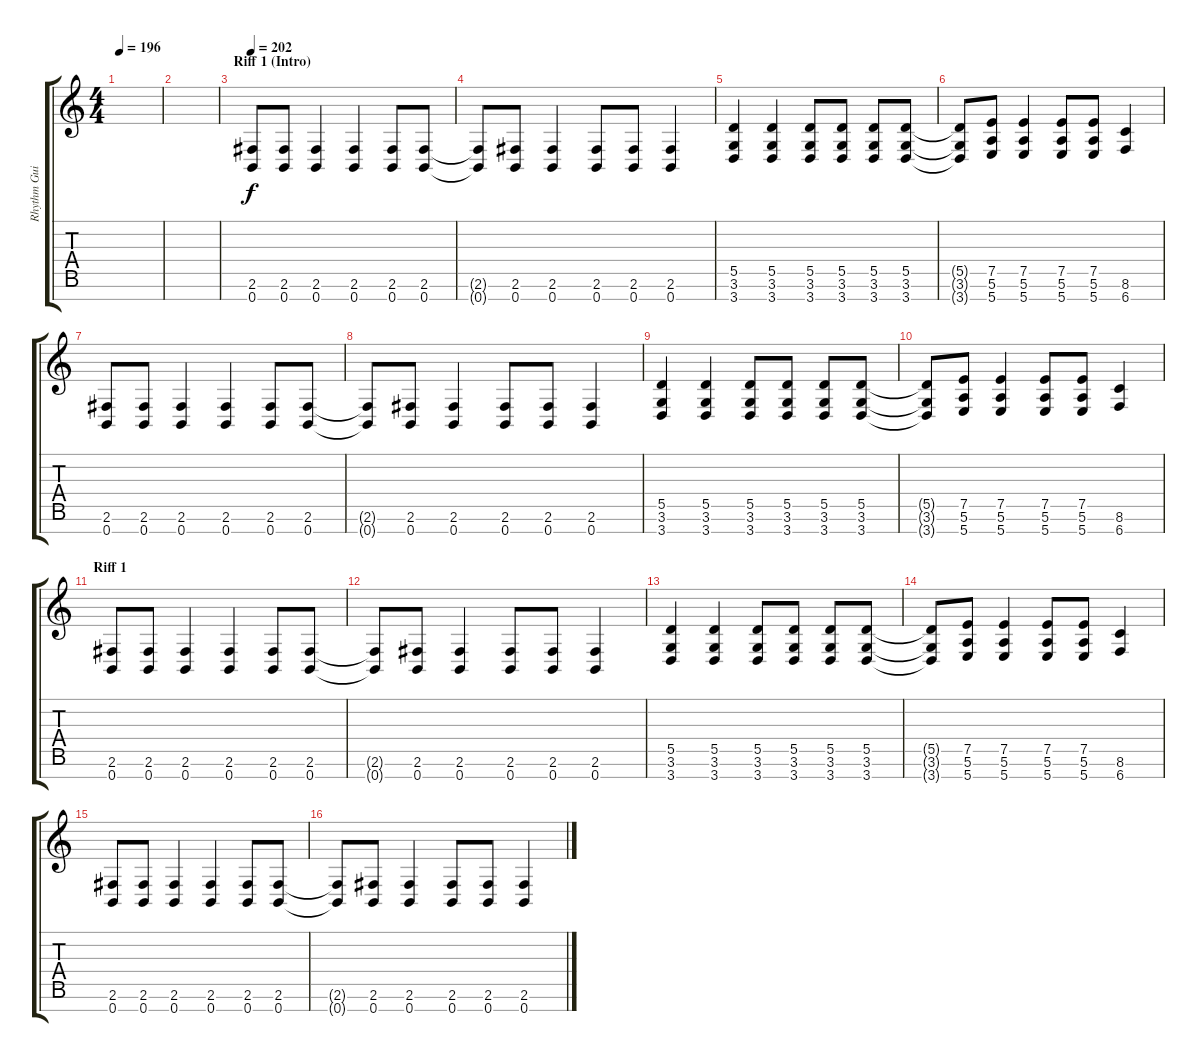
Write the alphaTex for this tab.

\track ("Rhythm Guitar R" "Rhythm Gui") {instrument distortionguitar}
\staff {score tabs}
\tuning (E4 B3 G3 D3 A2 E2 B1) {hide}
\ts (4 4)
\tempo 196
\clef g2
\ks c
|
|
\section ("" "Riff 1 (Intro)")
\tempo 202
(2.6 0.7).8 (2.6 0.7).8 (2.6 0.7).4 (2.6 0.7).4 (2.6 0.7).8 (2.6 0.7).8 |
(2.6{t} 0.7{t}).8 (2.6 0.7).8 (2.6 0.7).4 (2.6 0.7).8 (2.6 0.7).8 (2.6 0.7).4 |
(5.5 3.6 3.7).4 (5.5 3.6 3.7).4 (5.5 3.6 3.7).8 (5.5 3.6 3.7).8 (5.5 3.6 3.7).8 (5.5 3.6 3.7).8 |
(5.5{t} 3.6{t} 3.7{t}).8 (7.5 5.6 5.7).8 (7.5 5.6 5.7).4 (7.5 5.6 5.7).8 (7.5 5.6 5.7).8 (8.6 6.7).4 |
(2.6 0.7).8 (2.6 0.7).8 (2.6 0.7).4 (2.6 0.7).4 (2.6 0.7).8 (2.6 0.7).8 |
(2.6{t} 0.7{t}).8 (2.6 0.7).8 (2.6 0.7).4 (2.6 0.7).8 (2.6 0.7).8 (2.6 0.7).4 |
(5.5 3.6 3.7).4 (5.5 3.6 3.7).4 (5.5 3.6 3.7).8 (5.5 3.6 3.7).8 (5.5 3.6 3.7).8 (5.5 3.6 3.7).8 |
(5.5{t} 3.6{t} 3.7{t}).8 (7.5 5.6 5.7).8 (7.5 5.6 5.7).4 (7.5 5.6 5.7).8 (7.5 5.6 5.7).8 (8.6 6.7).4 |
\section ("" "Riff 1")
(2.6 0.7).8 (2.6 0.7).8 (2.6 0.7).4 (2.6 0.7).4 (2.6 0.7).8 (2.6 0.7).8 |
(2.6{t} 0.7{t}).8 (2.6 0.7).8 (2.6 0.7).4 (2.6 0.7).8 (2.6 0.7).8 (2.6 0.7).4 |
(5.5 3.6 3.7).4 (5.5 3.6 3.7).4 (5.5 3.6 3.7).8 (5.5 3.6 3.7).8 (5.5 3.6 3.7).8 (5.5 3.6 3.7).8 |
(5.5{t} 3.6{t} 3.7{t}).8 (7.5 5.6 5.7).8 (7.5 5.6 5.7).4 (7.5 5.6 5.7).8 (7.5 5.6 5.7).8 (8.6 6.7).4 |
(2.6 0.7).8 (2.6 0.7).8 (2.6 0.7).4 (2.6 0.7).4 (2.6 0.7).8 (2.6 0.7).8 |
(2.6{t} 0.7{t}).8 (2.6 0.7).8 (2.6 0.7).4 (2.6 0.7).8 (2.6 0.7).8 (2.6 0.7).4
